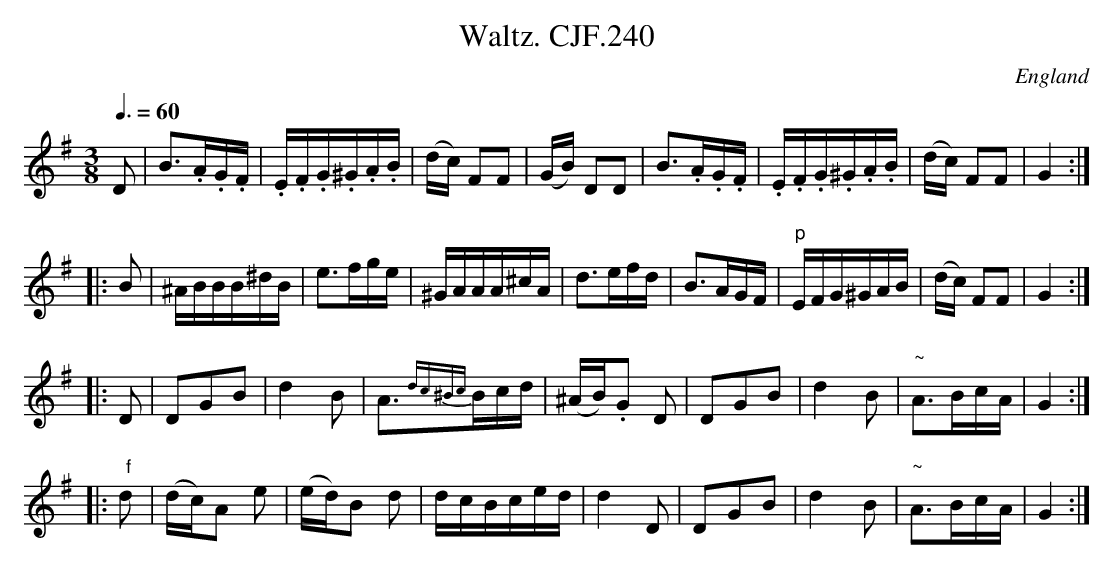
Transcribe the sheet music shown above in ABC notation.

X:1
T:Waltz. CJF.240
L:1/16
M:3/8
O:England
Q:3/8=60
K:G
D2|B3.A.G.F|.E.F.G.^G.A.B|(dc) F2F2|(GB) D2D2|\
B3.A.G.F|.E.F.G.^G.A.B|(dc) F2F2|G4:|!
|:B2|^ABBB^dB|e3fge|^GAAA^cA|d3efd|\
B3AGF|"p"EFG^GAB|(dc) F2F2|G4:|!
|:D2|D2G2B2|d4B2|A3{dc^Bc}Bcd|(^AB).G2 D2|\
D2G2B2|d4B2|"~"A3BcA|G4:|!
|:" f"d2|(dc)A2 e2|(ed)B2 d2|\
dcBced|d4D2|D2G2B2|d4B2|"~"A3BcA|G4:|
